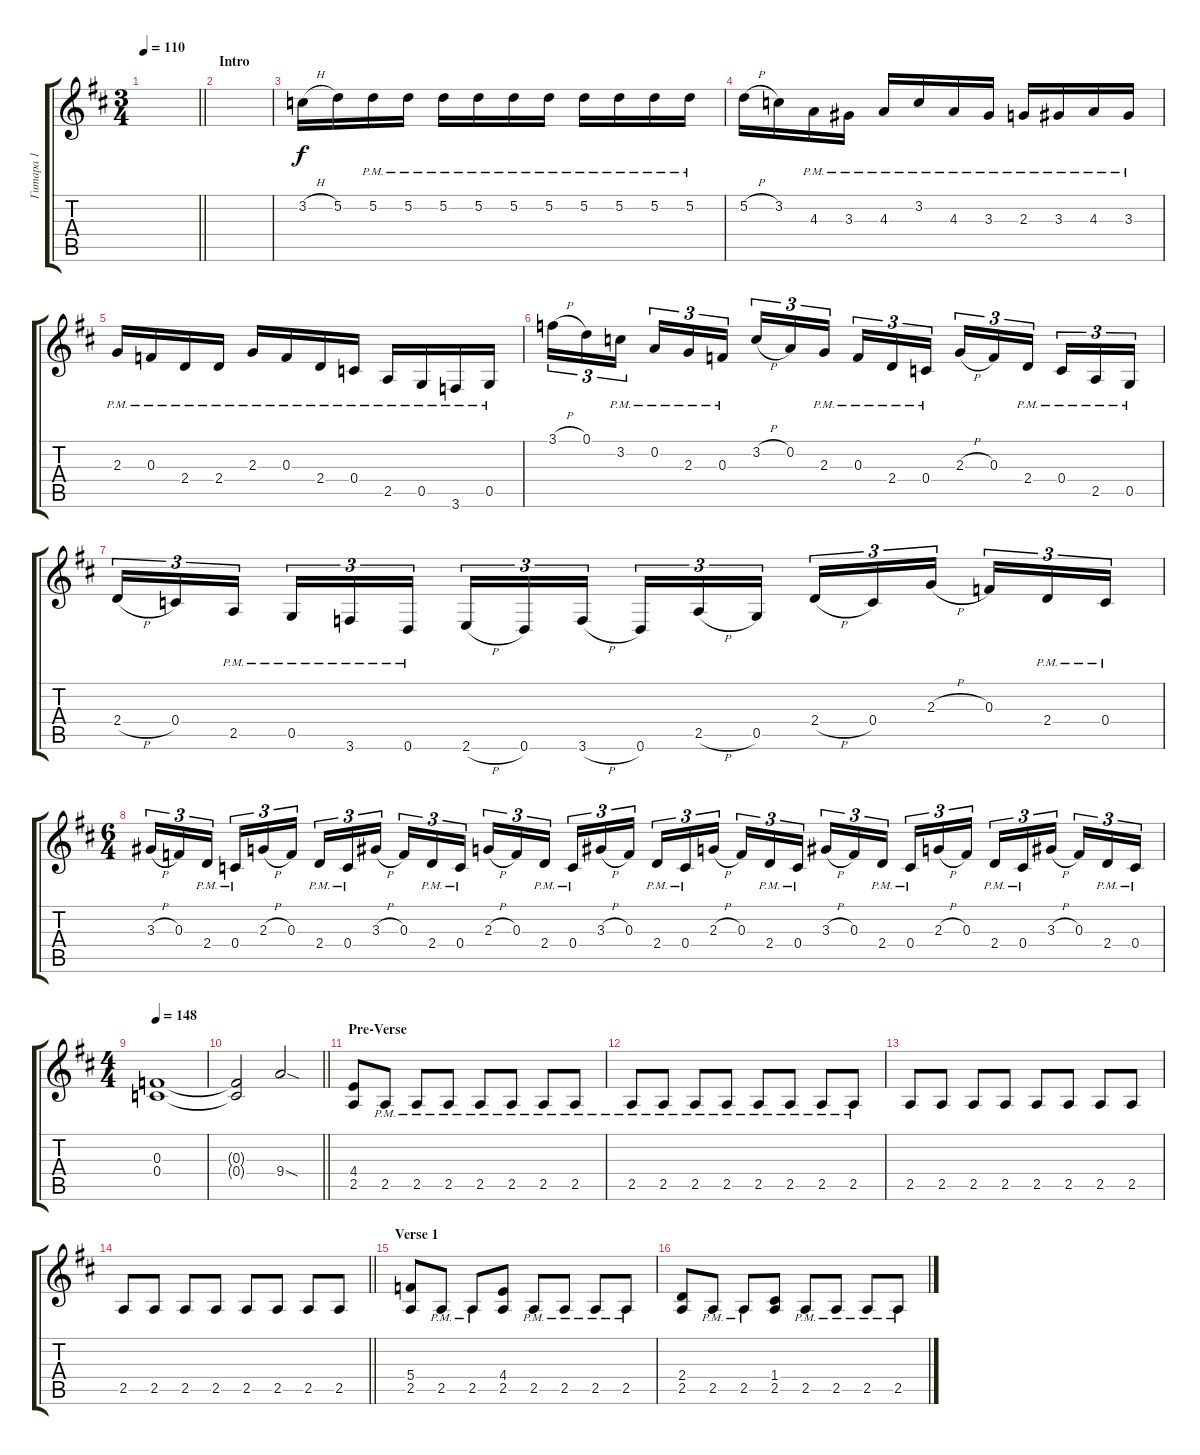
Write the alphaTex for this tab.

\track ("Гитара 1" "Гитара 1") {instrument distortionguitar}
\staff {score tabs}
\tuning (D4 A3 F3 C3 G2 D2) {hide}
\ts (3 4)
\tempo 110
\clef g2
\barLineRight lightlight
\ks bminor
|
\section ("" "Intro")
|
3.2{h}.16 5.2.16 5.2{pm}.16 5.2{pm}.16 5.2{pm}.16 5.2{pm}.16 5.2{pm}.16 5.2{pm}.16 5.2{pm}.16 5.2{pm}.16 5.2{pm}.16 5.2{pm}.16 |
5.2{h}.16 3.2.16 4.3{pm}.16 3.3{pm}.16 4.3{pm}.16 3.2{pm}.16 4.3{pm}.16 3.3{pm}.16 2.3{pm}.16 3.3{pm}.16 4.3{pm}.16 3.3{pm}.16 |
2.3{pm}.16 0.3{pm}.16 2.4{pm}.16 2.4{pm}.16 2.3{pm}.16 0.3{pm}.16 2.4{pm}.16 0.4{pm}.16 2.5{pm}.16 0.5{pm}.16 3.6{pm}.16 0.5{pm}.16 |
3.1{h}.16{tu (3 2)} 0.1.16{tu (3 2)} 3.2{pm}.16{tu (3 2) beam splitsecondary} 0.2{pm}.16{tu (3 2)} 2.3{pm}.16{tu (3 2)} 0.3{pm}.16{tu (3 2)} 3.2{h}.16{tu (3 2)} 0.2.16{tu (3 2)} 2.3{pm}.16{tu (3 2) beam splitsecondary} 0.3{pm}.16{tu (3 2)} 2.4{pm}.16{tu (3 2)} 0.4{pm}.16{tu (3 2)} 2.3{h}.16{tu (3 2)} 0.3.16{tu (3 2)} 2.4{pm}.16{tu (3 2) beam splitsecondary} 0.4{pm}.16{tu (3 2)} 2.5{pm}.16{tu (3 2)} 0.5{pm}.16{tu (3 2)} |
2.4{h}.16{tu (3 2)} 0.4.16{tu (3 2)} 2.5{pm}.16{tu (3 2) beam splitsecondary} 0.5{pm}.16{tu (3 2)} 3.6{pm}.16{tu (3 2)} 0.6{pm}.16{tu (3 2)} 2.6{h}.16{tu (3 2)} 0.6.16{tu (3 2)} 3.6{h}.16{tu (3 2) beam splitsecondary} 0.6.16{tu (3 2)} 2.5{h}.16{tu (3 2)} 0.5.16{tu (3 2)} 2.4{h}.16{tu (3 2)} 0.4.16{tu (3 2)} 2.3{h}.16{tu (3 2) beam splitsecondary} 0.3.16{tu (3 2)} 2.4{pm}.16{tu (3 2)} 0.4{pm}.16{tu (3 2)} |
\ts (6 4)
3.3{h}.16{tu (3 2)} 0.3.16{tu (3 2)} 2.4{pm}.16{tu (3 2) beam splitsecondary} 0.4{pm}.16{tu (3 2)} 2.3{h}.16{tu (3 2)} 0.3.16{tu (3 2) beam splitsecondary} 2.4{pm}.16{tu (3 2)} 0.4{pm}.16{tu (3 2)} 3.3{h}.16{tu (3 2) beam splitsecondary} 0.3.16{tu (3 2)} 2.4{pm}.16{tu (3 2)} 0.4{pm}.16{tu (3 2) beam splitsecondary} 2.3{h}.16{tu (3 2)} 0.3.16{tu (3 2)} 2.4{pm}.16{tu (3 2) beam splitsecondary} 0.4{pm}.16{tu (3 2)} 3.3{h}.16{tu (3 2)} 0.3.16{tu (3 2)} 2.4{pm}.16{tu (3 2)} 0.4{pm}.16{tu (3 2)} 2.3{h}.16{tu (3 2) beam splitsecondary} 0.3.16{tu (3 2)} 2.4{pm}.16{tu (3 2)} 0.4{pm}.16{tu (3 2) beam splitsecondary} 3.3{h}.16{tu (3 2)} 0.3.16{tu (3 2)} 2.4{pm}.16{tu (3 2) beam splitsecondary} 0.4{pm}.16{tu (3 2)} 2.3{h}.16{tu (3 2)} 0.3.16{tu (3 2) beam splitsecondary} 2.4{pm}.16{tu (3 2)} 0.4{pm}.16{tu (3 2)} 3.3{h}.16{tu (3 2) beam splitsecondary} 0.3.16{tu (3 2)} 2.4{pm}.16{tu (3 2)} 0.4{pm}.16{tu (3 2)} |
\ts (4 4)
\tempo 148
(0.3 0.4).1 |
\barLineRight lightlight
(0.3{t} 0.4{t}).2 9.4{sod}.2 |
\section ("" "Pre-Verse")
(4.4 2.5).8 2.5{pm}.8 2.5{pm}.8 2.5{pm}.8 2.5{pm}.8 2.5{pm}.8 2.5{pm}.8 2.5{pm}.8 |
2.5{pm}.8 2.5{pm}.8 2.5{pm}.8 2.5{pm}.8 2.5{pm}.8 2.5{pm}.8 2.5{pm}.8 2.5{pm}.8 |
2.5.8 2.5.8 2.5.8 2.5.8 2.5.8 2.5.8 2.5.8 2.5.8 |
\barLineRight lightlight
2.5.8 2.5.8 2.5.8 2.5.8 2.5.8 2.5.8 2.5.8 2.5.8 |
\section ("" "Verse 1")
(5.4 2.5).8 2.5{pm}.8 2.5{pm}.8 (4.4 2.5).8 2.5{pm}.8 2.5{pm}.8 2.5{pm}.8 2.5{pm}.8 |
(2.4 2.5).8 2.5{pm}.8 2.5{pm}.8 (1.4 2.5).8 2.5{pm}.8 2.5{pm}.8 2.5{pm}.8 2.5{pm}.8
